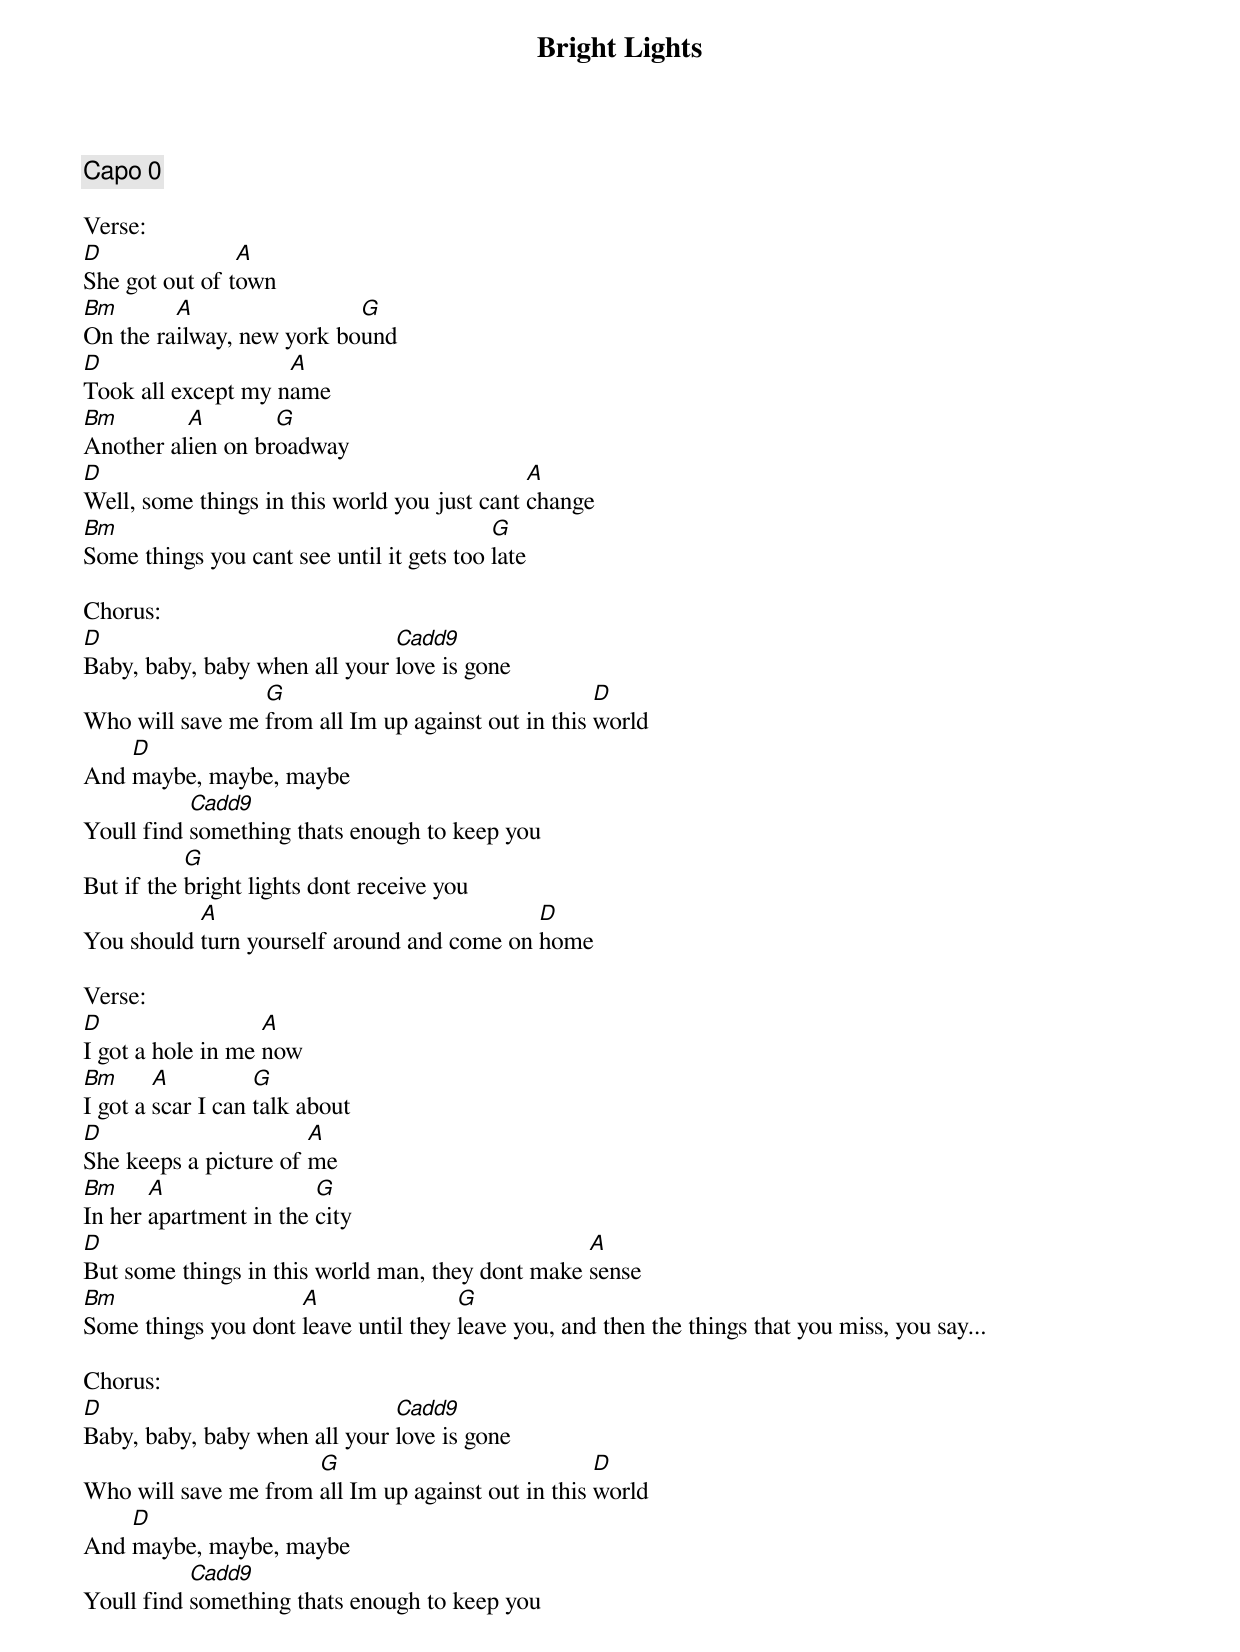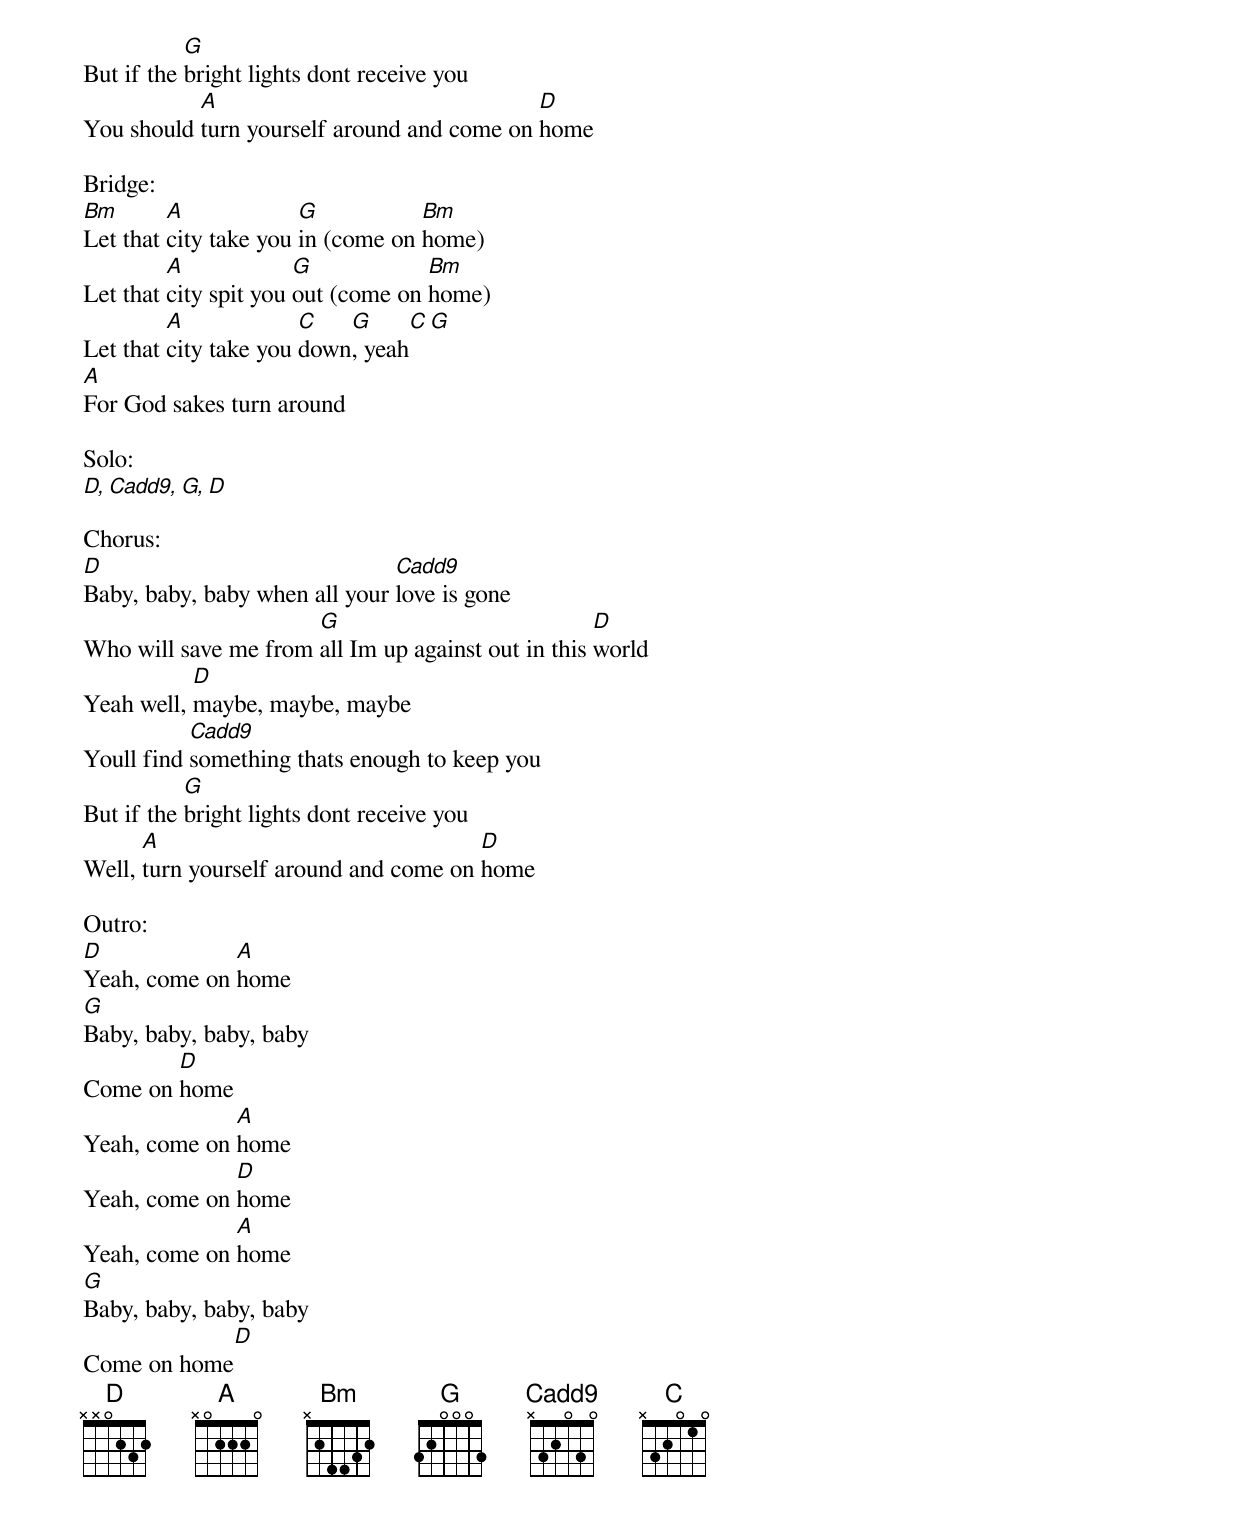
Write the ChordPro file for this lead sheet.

{title:Bright Lights}
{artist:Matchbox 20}
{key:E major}
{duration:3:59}
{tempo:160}
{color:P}

{comment: Capo 0}

Verse:
[D]She got out of t[A]own
[Bm]On the ra[A]ilway, new york bo[G]und
[D]Took all except my n[A]ame
[Bm]Another al[A]ien on br[G]oadway
[D]Well, some things in this world you just cant [A]change
[Bm]Some things you cant see until it gets too [G]late

Chorus:
[D]Baby, baby, baby when all your [Cadd9]love is gone
Who will save me [G]from all Im up against out in this [D]world
And [D]maybe, maybe, maybe
Youll find [Cadd9]something thats enough to keep you
But if the [G]bright lights dont receive you
You should [A]turn yourself around and come on [D]home

Verse:
[D]I got a hole in me [A]now
[Bm]I got a [A]scar I can [G]talk about
[D]She keeps a picture of [A]me
[Bm]In her [A]apartment in the [G]city
[D]But some things in this world man, they dont make [A]sense
[Bm]Some things you dont [A]leave until they [G]leave you, and then the things that you miss, you say...

Chorus:
[D]Baby, baby, baby when all your [Cadd9]love is gone
Who will save me from [G]all Im up against out in this [D]world
And [D]maybe, maybe, maybe
Youll find [Cadd9]something thats enough to keep you
But if the [G]bright lights dont receive you
You should [A]turn yourself around and come on [D]home

Bridge:
[Bm]Let that [A]city take you [G]in (come on [Bm]home)
Let that [A]city spit you [G]out (come on [Bm]home)
Let that [A]city take you [C]down[G], yeah[C][G]
[A]For God sakes turn around

Solo:
[D,][Cadd9,][G,][D]

Chorus:
[D]Baby, baby, baby when all your [Cadd9]love is gone
Who will save me from [G]all Im up against out in this [D]world
Yeah well, [D]maybe, maybe, maybe
Youll find [Cadd9]something thats enough to keep you
But if the [G]bright lights dont receive you
Well, [A]turn yourself around and come on [D]home

Outro:
[D]Yeah, come on [A]home
[G]Baby, baby, baby, baby
Come on [D]home
Yeah, come on [A]home
Yeah, come on [D]home
Yeah, come on [A]home
[G]Baby, baby, baby, baby
Come on home[D]
